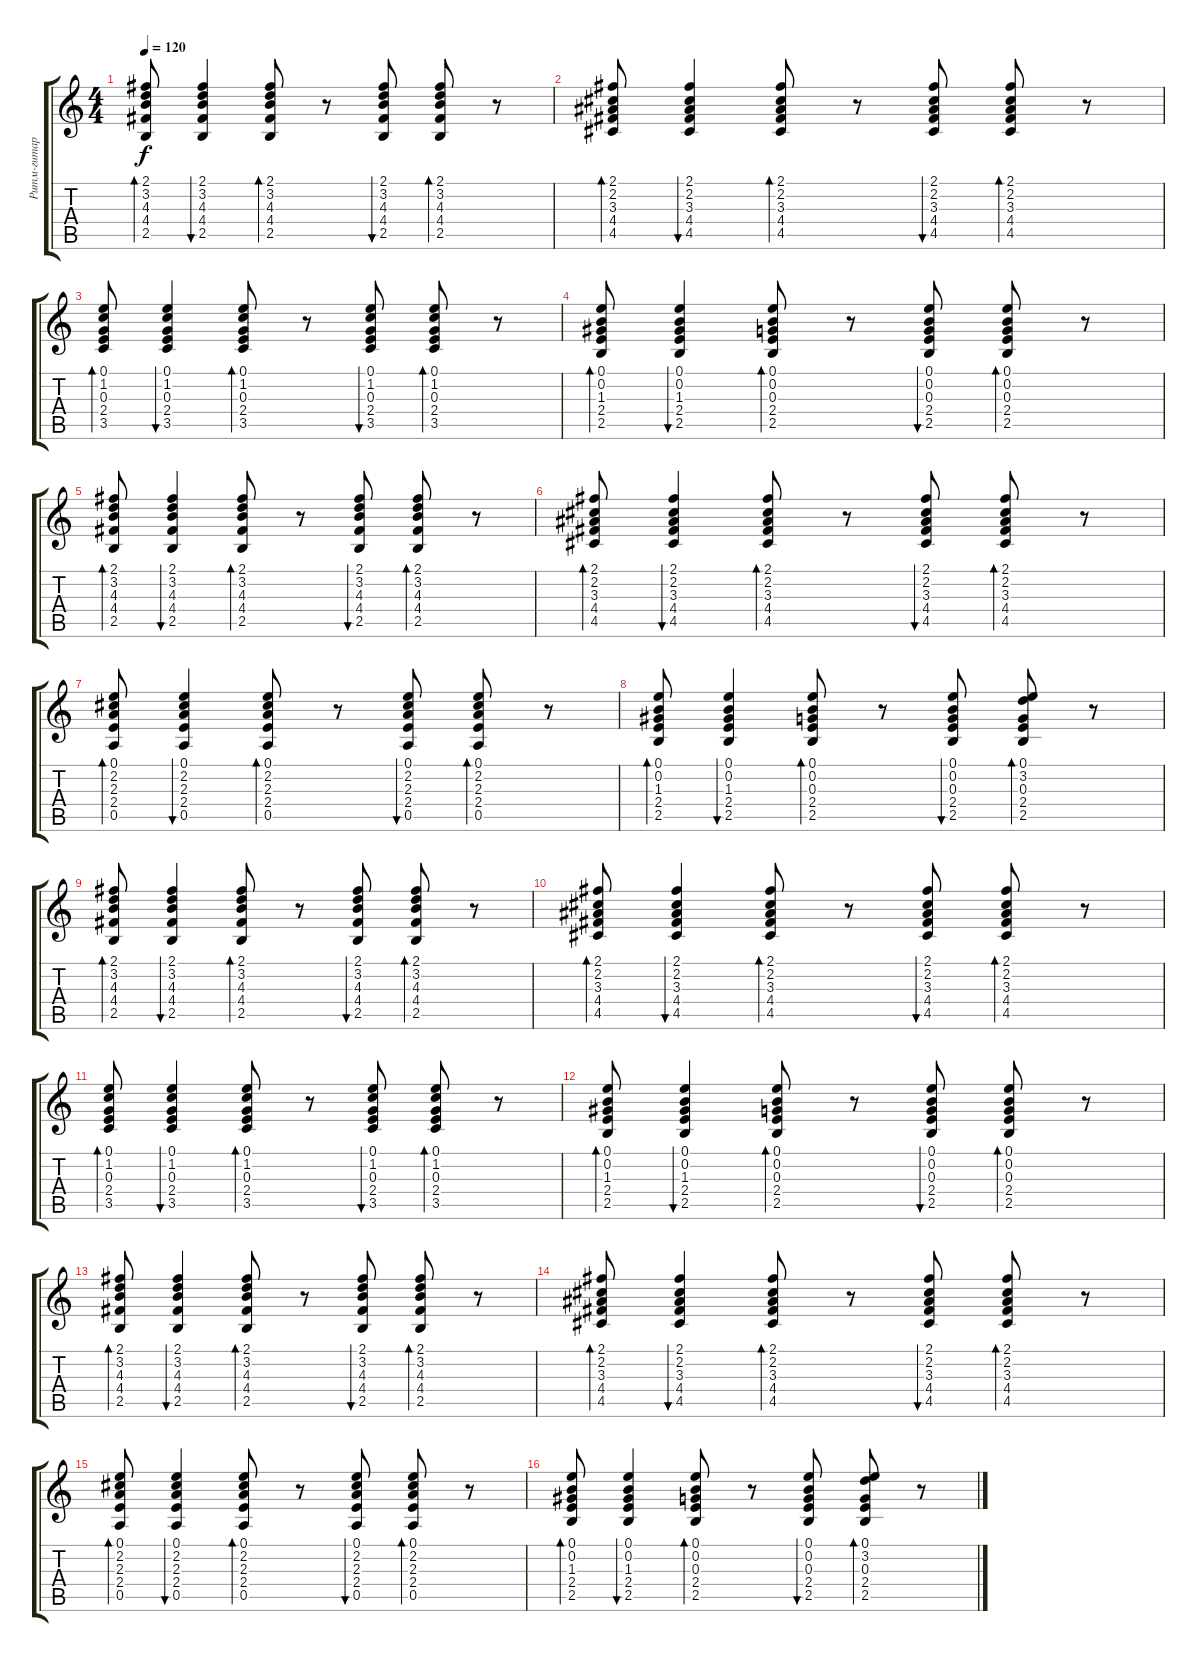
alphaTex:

\track ("Ритм-гитара" "Ритм-гитар") {instrument acousticguitarsteel}
\staff {score tabs}
\tuning (E4 B3 G3 D3 A2 E2) {hide}
\ts (4 4)
\tempo 120
\clef g2
\ks c
(2.1 3.2 4.3 4.4 2.5).8{bd 60 dy f} (2.1 3.2 4.3 4.4 2.5).4{bu 60} (2.1 3.2 4.3 4.4 2.5).8{bd 60} r.8 (2.1 3.2 4.3 4.4 2.5).8{bu 60} (2.1 3.2 4.3 4.4 2.5).8{bd 60} r.8 |
(2.1 2.2 3.3 4.4 4.5).8{bd 60} (2.1 2.2 3.3 4.4 4.5).4{bu 60} (2.1 2.2 3.3 4.4 4.5).8{bd 60} r.8 (2.1 2.2 3.3 4.4 4.5).8{bu 60} (2.1 2.2 3.3 4.4 4.5).8{bd 60} r.8 |
(0.1 1.2 0.3 2.4 3.5).8{bd 60} (0.1 1.2 0.3 2.4 3.5).4{bu 60} (0.1 1.2 0.3 2.4 3.5).8{bd 60} r.8 (0.1 1.2 0.3 2.4 3.5).8{bu 60} (0.1 1.2 0.3 2.4 3.5).8{bd 60} r.8 |
(0.1 0.2 1.3 2.4 2.5).8{bd 60} (0.1 0.2 1.3 2.4 2.5).4{bu 60} (0.1 0.2 0.3 2.4 2.5).8{bd 60} r.8 (0.1 0.2 0.3 2.4 2.5).8{bu 60} (0.1 0.2 0.3 2.4 2.5).8{bd 60} r.8 |
(2.1 3.2 4.3 4.4 2.5).8{bd 60} (2.1 3.2 4.3 4.4 2.5).4{bu 60} (2.1 3.2 4.3 4.4 2.5).8{bd 60} r.8 (2.1 3.2 4.3 4.4 2.5).8{bu 60} (2.1 3.2 4.3 4.4 2.5).8{bd 60} r.8 |
(2.1 2.2 3.3 4.4 4.5).8{bd 60} (2.1 2.2 3.3 4.4 4.5).4{bu 60} (2.1 2.2 3.3 4.4 4.5).8{bd 60} r.8 (2.1 2.2 3.3 4.4 4.5).8{bu 60} (2.1 2.2 3.3 4.4 4.5).8{bd 60} r.8 |
(0.1 2.2 2.3 2.4 0.5).8{bd 60} (0.1 2.2 2.3 2.4 0.5).4{bu 60} (0.1 2.2 2.3 2.4 0.5).8{bd 60} r.8 (0.1 2.2 2.3 2.4 0.5).8{bu 60} (0.1 2.2 2.3 2.4 0.5).8{bd 60} r.8 |
(0.1 0.2 1.3 2.4 2.5).8{bd 60} (0.1 0.2 1.3 2.4 2.5).4{bu 60} (0.1 0.2 0.3 2.4 2.5).8{bd 60} r.8 (0.1 0.2 0.3 2.4 2.5).8{bu 60} (0.1 3.2 0.3 2.4 2.5).8{bd 60} r.8 |
(2.1 3.2 4.3 4.4 2.5).8{bd 60} (2.1 3.2 4.3 4.4 2.5).4{bu 60} (2.1 3.2 4.3 4.4 2.5).8{bd 60} r.8 (2.1 3.2 4.3 4.4 2.5).8{bu 60} (2.1 3.2 4.3 4.4 2.5).8{bd 60} r.8 |
(2.1 2.2 3.3 4.4 4.5).8{bd 60} (2.1 2.2 3.3 4.4 4.5).4{bu 60} (2.1 2.2 3.3 4.4 4.5).8{bd 60} r.8 (2.1 2.2 3.3 4.4 4.5).8{bu 60} (2.1 2.2 3.3 4.4 4.5).8{bd 60} r.8 |
(0.1 1.2 0.3 2.4 3.5).8{bd 60} (0.1 1.2 0.3 2.4 3.5).4{bu 60} (0.1 1.2 0.3 2.4 3.5).8{bd 60} r.8 (0.1 1.2 0.3 2.4 3.5).8{bu 60} (0.1 1.2 0.3 2.4 3.5).8{bd 60} r.8 |
(0.1 0.2 1.3 2.4 2.5).8{bd 60} (0.1 0.2 1.3 2.4 2.5).4{bu 60} (0.1 0.2 0.3 2.4 2.5).8{bd 60} r.8 (0.1 0.2 0.3 2.4 2.5).8{bu 60} (0.1 0.2 0.3 2.4 2.5).8{bd 60} r.8 |
(2.1 3.2 4.3 4.4 2.5).8{bd 60} (2.1 3.2 4.3 4.4 2.5).4{bu 60} (2.1 3.2 4.3 4.4 2.5).8{bd 60} r.8 (2.1 3.2 4.3 4.4 2.5).8{bu 60} (2.1 3.2 4.3 4.4 2.5).8{bd 60} r.8 |
(2.1 2.2 3.3 4.4 4.5).8{bd 60} (2.1 2.2 3.3 4.4 4.5).4{bu 60} (2.1 2.2 3.3 4.4 4.5).8{bd 60} r.8 (2.1 2.2 3.3 4.4 4.5).8{bu 60} (2.1 2.2 3.3 4.4 4.5).8{bd 60} r.8 |
(0.1 2.2 2.3 2.4 0.5).8{bd 60} (0.1 2.2 2.3 2.4 0.5).4{bu 60} (0.1 2.2 2.3 2.4 0.5).8{bd 60} r.8 (0.1 2.2 2.3 2.4 0.5).8{bu 60} (0.1 2.2 2.3 2.4 0.5).8{bd 60} r.8 |
(0.1 0.2 1.3 2.4 2.5).8{bd 60} (0.1 0.2 1.3 2.4 2.5).4{bu 60} (0.1 0.2 0.3 2.4 2.5).8{bd 60} r.8 (0.1 0.2 0.3 2.4 2.5).8{bu 60} (0.1 3.2 0.3 2.4 2.5).8{bd 60} r.8
